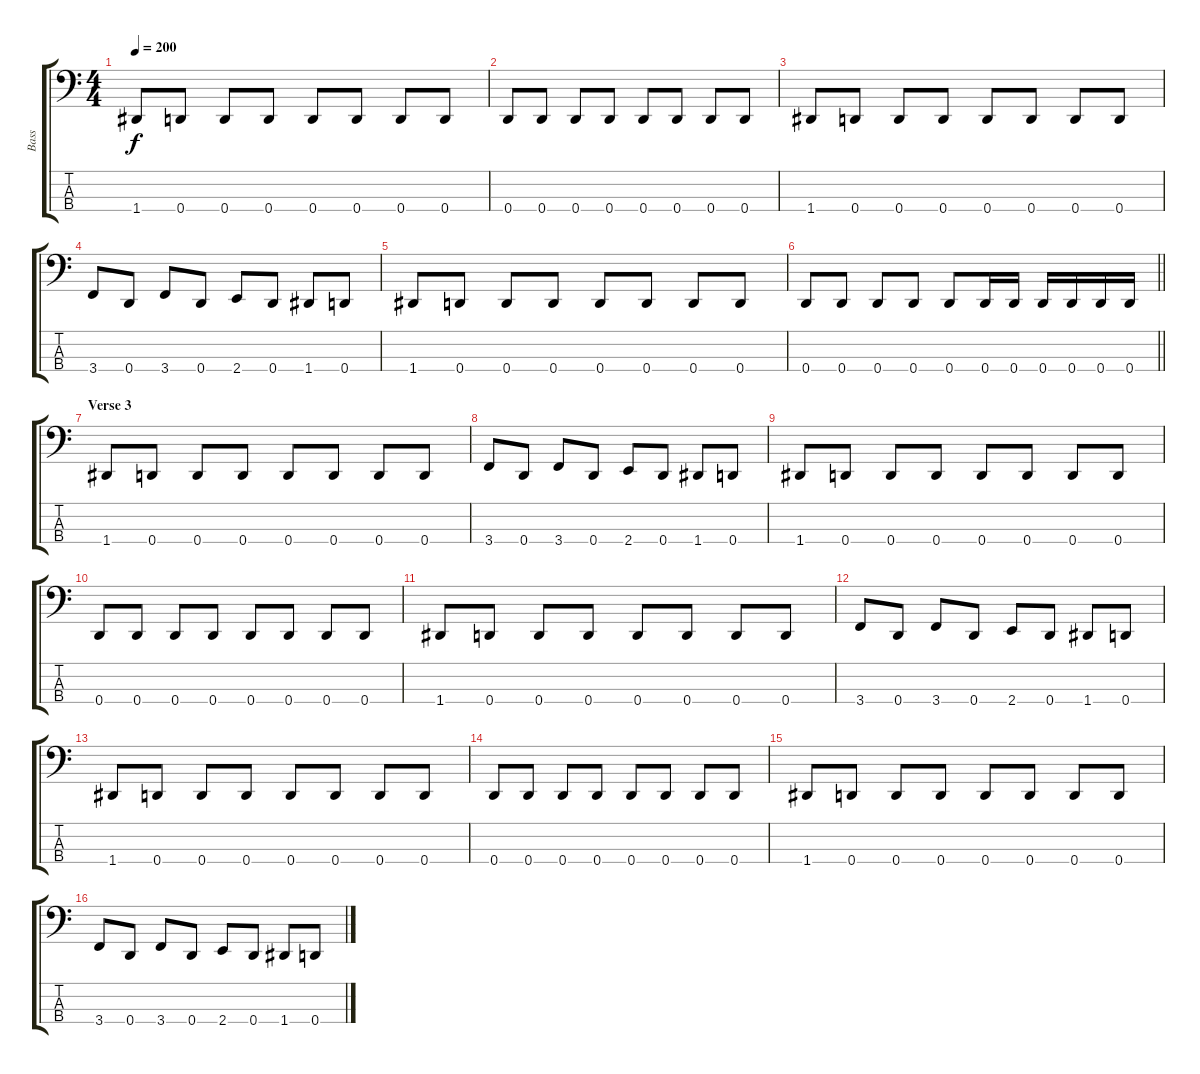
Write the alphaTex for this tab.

\track ("Bass" "Bass") {instrument electricbasspick}
\staff {score tabs}
\tuning (F2 C2 G1 D1) {hide}
\ts (4 4)
\tempo 200
\clef f4
\ks c
1.4.8{dy f} 0.4.8 0.4.8 0.4.8 0.4.8 0.4.8 0.4.8 0.4.8 |
0.4.8 0.4.8 0.4.8 0.4.8 0.4.8 0.4.8 0.4.8 0.4.8 |
1.4.8 0.4.8 0.4.8 0.4.8 0.4.8 0.4.8 0.4.8 0.4.8 |
3.4.8 0.4.8 3.4.8 0.4.8 2.4.8 0.4.8 1.4.8 0.4.8 |
1.4.8 0.4.8 0.4.8 0.4.8 0.4.8 0.4.8 0.4.8 0.4.8 |
\barLineRight lightlight
0.4.8 0.4.8 0.4.8 0.4.8 0.4.8 0.4.16 0.4.16 0.4.16 0.4.16 0.4.16 0.4.16 |
\section ("" "Verse 3")
1.4.8 0.4.8 0.4.8 0.4.8 0.4.8 0.4.8 0.4.8 0.4.8 |
3.4.8 0.4.8 3.4.8 0.4.8 2.4.8 0.4.8 1.4.8 0.4.8 |
1.4.8 0.4.8 0.4.8 0.4.8 0.4.8 0.4.8 0.4.8 0.4.8 |
0.4.8 0.4.8 0.4.8 0.4.8 0.4.8 0.4.8 0.4.8 0.4.8 |
1.4.8 0.4.8 0.4.8 0.4.8 0.4.8 0.4.8 0.4.8 0.4.8 |
3.4.8 0.4.8 3.4.8 0.4.8 2.4.8 0.4.8 1.4.8 0.4.8 |
1.4.8 0.4.8 0.4.8 0.4.8 0.4.8 0.4.8 0.4.8 0.4.8 |
0.4.8 0.4.8 0.4.8 0.4.8 0.4.8 0.4.8 0.4.8 0.4.8 |
1.4.8 0.4.8 0.4.8 0.4.8 0.4.8 0.4.8 0.4.8 0.4.8 |
3.4.8 0.4.8 3.4.8 0.4.8 2.4.8 0.4.8 1.4.8 0.4.8
